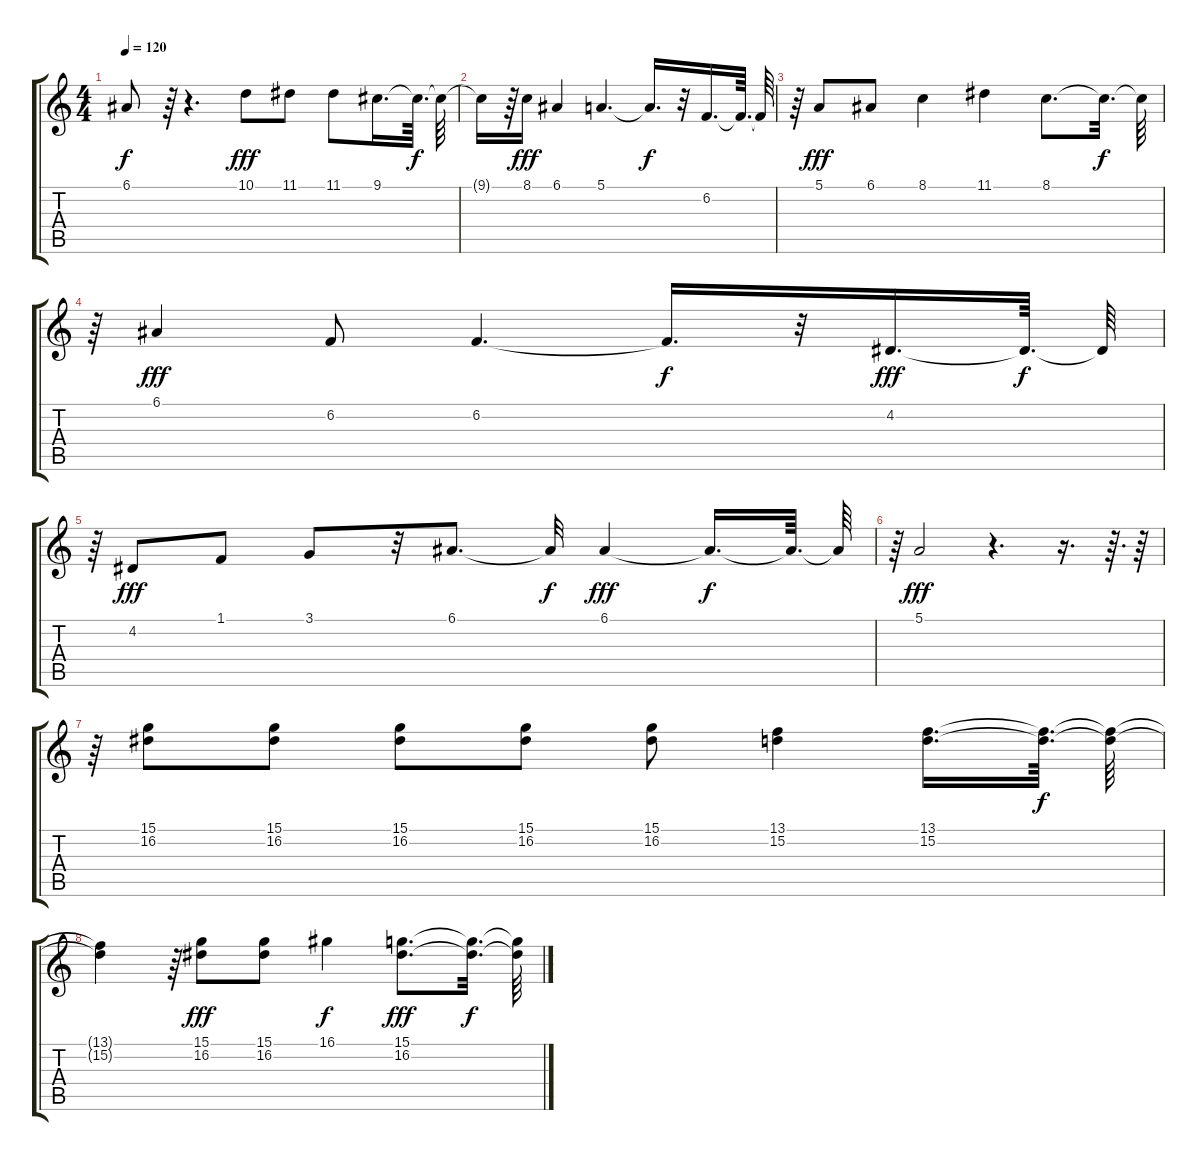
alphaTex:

\track "" {instrument voiceoohs}
\staff {score tabs}
\tuning (E4 B3 G3 D3 A2 E2) {hide}
\ts (4 4)
\tempo 120
\clef g2
\ks c
6.1{t}.8{dy f} r.64 r.4{d} 10.1.8{dy fff} 11.1.8 11.1.8 9.1.16{d} 9.1{t}.64{d dy f} 9.1{t}.64 |
9.1{t}.16 r.64 8.1.16{dy fff} 6.1.4 5.1.4{d} 5.1{t}.16{d dy f} r.32 6.2.16{d} 6.2{t}.64{d} 6.2{t}.64 |
r.64 5.1.8{dy fff} 6.1.8 8.1.4 11.1.4 8.1.8{d} 8.1{t}.32{d dy f} 8.1{t}.64 |
r.64 6.1.4{dy fff} 6.2.8 6.2.4{d} 6.2{t}.16{d dy f} r.32 4.2.16{d dy fff} 4.2{t}.64{d dy f} 4.2{t}.64 |
r.64 4.2.8{dy fff} 1.1.8 3.1.8 r.32 6.1.8{d} 6.1{t}.32{dy f} 6.1.4{dy fff} 6.1{t}.16{d dy f} 6.1{t}.64{d} 6.1{t}.64 |
r.64 5.1.2{dy fff} r.4{d} r.16{d} r.64{d} r.64 |
r.64 (15.1 16.2).8 (15.1 16.2).8 (15.1 16.2).8 (15.1 16.2).8 (15.1 16.2).8 (13.1 15.2).4 (13.1 15.2).16{d} (13.1{t} 15.2{t}).64{d dy f} (13.1{t} 15.2{t}).64 |
(13.1{t} 15.2{t}).4 r.64 (15.1 16.2).8{dy fff} (15.1 16.2).8 16.1.4{dy f} (15.1 16.2).8{d dy fff} (15.1{t} 16.2{t}).32{d dy f} (15.1{t} 16.2{t}).64
